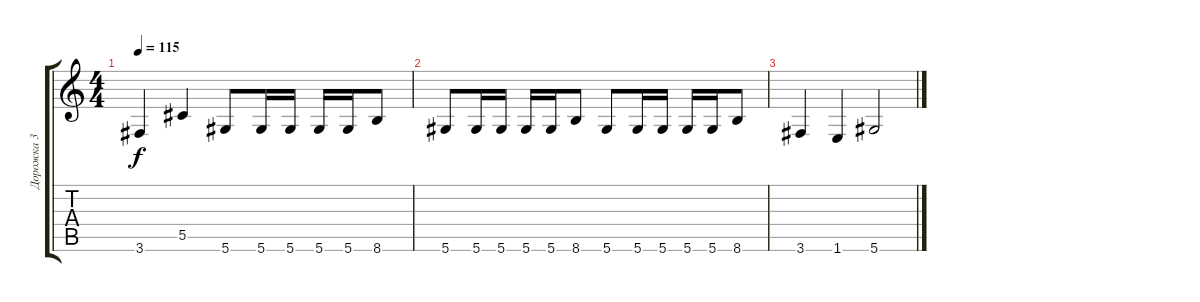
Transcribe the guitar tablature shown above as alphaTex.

\track ("Дорожка 3" "Дорожка 3") {instrument electricbassfinger}
\staff {score tabs}
\tuning (Eb4 Bb3 Gb3 Db3 Ab2 Eb2) {hide}
\ts (4 4)
\tempo 115
\clef g2
\ks c
3.6.4{dy f} 5.5.4 5.6.8 5.6.16 5.6.16 5.6.16 5.6.16 8.6.8 |
5.6.8 5.6.16 5.6.16 5.6.16 5.6.16 8.6.8 5.6.8 5.6.16 5.6.16 5.6.16 5.6.16 8.6.8 |
3.6.4 1.6.4 5.6.2
